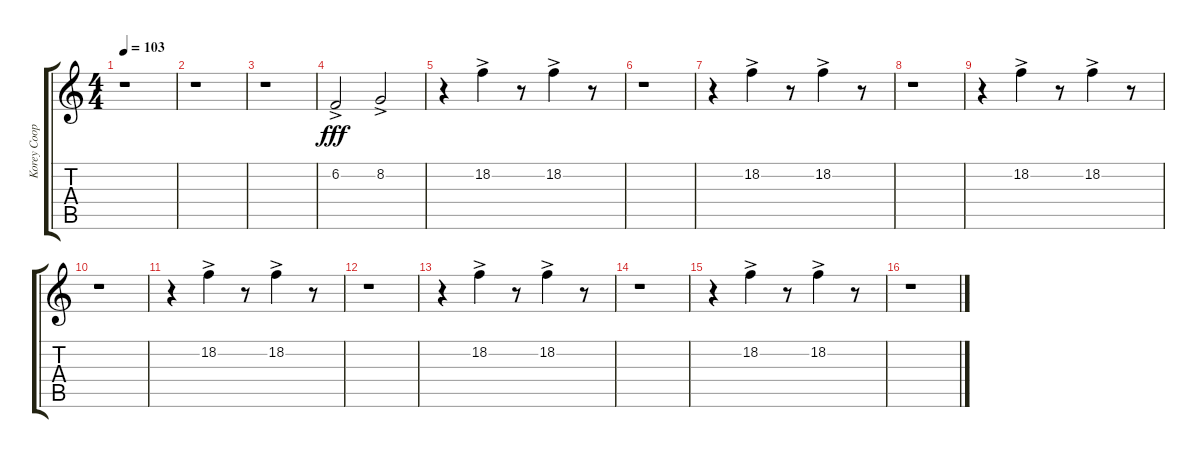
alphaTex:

\track ("Korey Cooper - Keys" "Korey Coop") {instrument violin}
\staff {score tabs}
\tuning (E4 B3 G3 D3 A2 E2) {hide}
\ts (4 4)
\tempo 103
\clef g2
\ks c
r.1{dy f} |
r.1 |
r.1 |
6.2{ac}.2{dy fff} 8.2{ac}.2 |
r.4 18.2{ac}.4 r.8 18.2{ac}.4 r.8 |
r.1 |
r.4 18.2{ac}.4 r.8 18.2{ac}.4 r.8 |
r.1 |
r.4 18.2{ac}.4 r.8 18.2{ac}.4 r.8 |
r.1 |
r.4 18.2{ac}.4 r.8 18.2{ac}.4 r.8 |
r.1 |
r.4 18.2{ac}.4 r.8 18.2{ac}.4 r.8 |
r.1 |
r.4 18.2{ac}.4 r.8 18.2{ac}.4 r.8 |
r.1
